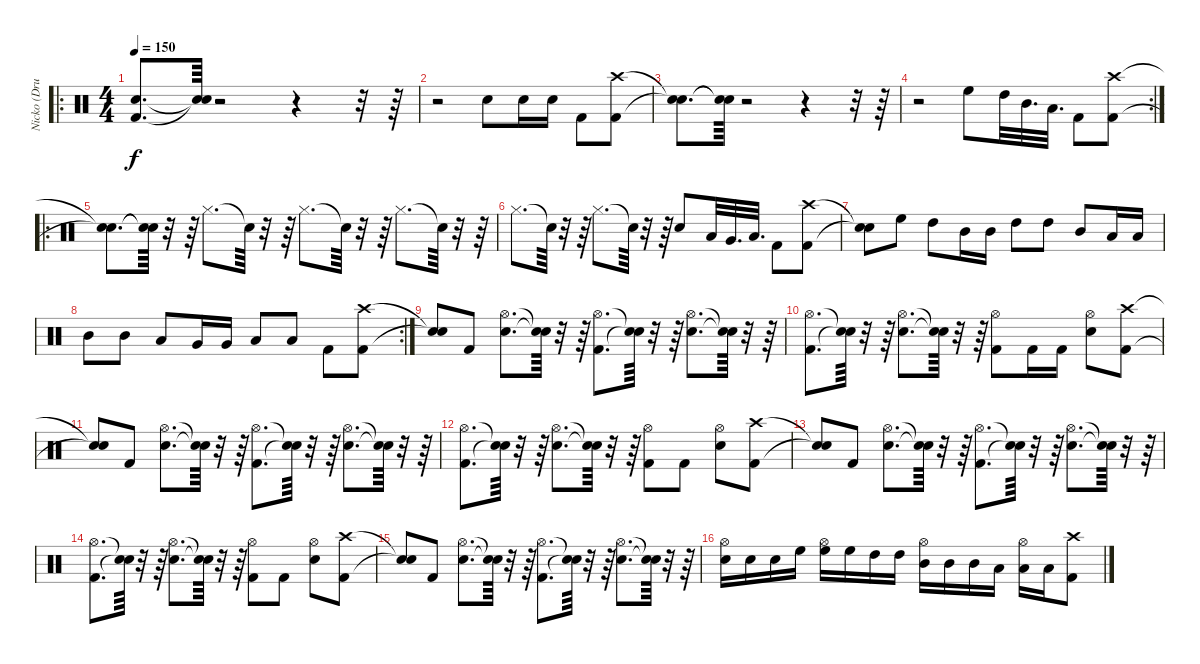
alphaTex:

\track ("Nicko (Drums)" "Nicko (Dru") {instrument percussion}
\staff {score}
\articulation defaults
\ro
\ts (4 4)
\tempo 150
\clef neutral
\ks c
("Kick (hit) 2" "Snare (hit) 2").8{d dy f} ("Snare (hit)"{t} "Snare (hit)"{t}).64 r.2 r.4 r.32 r.64 |
r.2 "Snare (hit) 2".8 "Snare (hit) 2".16 "Snare (hit) 2".16 "Kick (hit) 2".8 ("Kick (hit) 2" "Crash high (hit)").8 |
("Snare (hit)"{t} "Snare (hit)"{t}).8{d} ("Snare (hit)"{t} "Snare (hit)"{t}).64 r.2 r.4 r.32 r.64 |
\rc 2
r.2 "High Floor Tom (hit)".8 "High Tom (hit)".32 "Mid Tom (hit)".32{d} "Low Tom (hit)".32{d} "Kick (hit) 2".8 ("Kick (hit) 2" "Crash high (hit)").8 |
\ro
("Snare (hit)"{t} "Snare (hit)"{t}).8{d} ("Snare (hit)"{t} "Snare (hit)"{t}).64 r.32 r.64 "Hi-Hat (closed)".8{d} "Snare (hit)"{t}.64 r.32 r.64 "Hi-Hat (closed)".8{d} "Snare (hit)"{t}.64 r.32 r.64 "Hi-Hat (closed)".8{d} "Snare (hit)"{t}.64 r.32 r.64 |
"Hi-Hat (closed)".8{d} "Snare (hit)"{t}.64 r.32 r.64 "Hi-Hat (closed)".8{d} "Snare (hit)"{t}.64 r.32 r.64 "Snare (hit) 2".8 "Low Tom (hit)".32 "Very Low Tom (hit)".32{d} "Low Floor Tom (hit)".32{d} "Kick (hit) 2".8 ("Kick (hit) 2" "Crash high (hit)").8 |
("Snare (hit)"{t} "Snare (hit)"{t}).8 "High Floor Tom (hit)".8 "High Tom (hit)".8 "Mid Tom (hit)".16 "Mid Tom (hit)".16 "High Tom (hit)".8 "High Tom (hit)".8 "Mid Tom (hit)".8 "Low Tom (hit)".16 "Low Tom (hit)".16 |
\rc 2 "Mid Tom (hit)".8 "Mid Tom (hit)".8 "Low Tom (hit)".8 "Very Low Tom (hit)".16 "Very Low Tom (hit)".16 "Low Tom (hit)".8 "Low Tom (hit)".8 "Kick (hit) 2".8
("Kick (hit) 2" "Crash high (hit)").8 |
("Snare (hit)"{t} "Snare (hit)"{t}).8 "Kick (hit) 2".8 ("Snare (hit) 2" "Hi-Hat (open)").8{d} ("Snare (hit)"{t} "Snare (hit)"{t}).64 r.32 r.64 ("Kick (hit) 2" "Hi-Hat (open)").8{d} ("Snare (hit)"{t} "Snare (hit)"{t}).64 r.32 r.64 ("Snare (hit) 2" "Hi-Hat (open)").8{d} ("Snare (hit)"{t} "Snare (hit)"{t}).64 r.32 r.64 |
("Kick (hit) 2" "Hi-Hat (open)").8{d} ("Snare (hit)"{t} "Snare (hit)"{t}).64 r.32 r.64 ("Snare (hit) 2" "Hi-Hat (open)").8{d} ("Snare (hit)"{t} "Snare (hit)"{t}).64 r.32 r.64 ("Kick (hit) 2" "Hi-Hat (open)").8 "Kick (hit) 2".16 "Kick (hit) 2".16 ("Snare (hit) 2" "Hi-Hat (open)").8 ("Kick (hit) 2" "Crash high (hit)").8 |
("Snare (hit)"{t} "Snare (hit)"{t}).8 "Kick (hit) 2".8 ("Snare (hit) 2" "Hi-Hat (open)").8{d} ("Snare (hit)"{t} "Snare (hit)"{t}).64 r.32 r.64 ("Kick (hit) 2" "Hi-Hat (open)").8{d} ("Snare (hit)"{t} "Snare (hit)"{t}).64 r.32 r.64 ("Snare (hit) 2" "Hi-Hat (open)").8{d} ("Snare (hit)"{t} "Snare (hit)"{t}).64 r.32 r.64 |
("Kick (hit) 2" "Hi-Hat (open)").8{d} ("Snare (hit)"{t} "Snare (hit)"{t}).64 r.32 r.64 ("Snare (hit) 2" "Hi-Hat (open)").8{d} ("Snare (hit)"{t} "Snare (hit)"{t}).64 r.32 r.64 ("Kick (hit) 2" "Hi-Hat (open)").8 "Kick (hit) 2".8 ("Snare (hit) 2" "Hi-Hat (open)").8 ("Kick (hit) 2" "Crash high (hit)").8 |
("Snare (hit)"{t} "Snare (hit)"{t}).8 "Kick (hit) 2".8 ("Snare (hit) 2" "Hi-Hat (open)").8{d} ("Snare (hit)"{t} "Snare (hit)"{t}).64 r.32 r.64 ("Kick (hit) 2" "Hi-Hat (open)").8{d} ("Snare (hit)"{t} "Snare (hit)"{t}).64 r.32 r.64 ("Snare (hit) 2" "Hi-Hat (open)").8{d} ("Snare (hit)"{t} "Snare (hit)"{t}).64 r.32 r.64 |
("Kick (hit) 2" "Hi-Hat (open)").8{d} ("Snare (hit)"{t} "Snare (hit)"{t}).64 r.32 r.64 ("Snare (hit) 2" "Hi-Hat (open)").8{d} ("Snare (hit)"{t} "Snare (hit)"{t}).64 r.32 r.64 ("Kick (hit) 2" "Hi-Hat (open)").8 "Kick (hit) 2".8 ("Snare (hit) 2" "Hi-Hat (open)").8 ("Kick (hit) 2" "Crash high (hit)").8 |
("Snare (hit)"{t} "Snare (hit)"{t}).8 "Kick (hit) 2".8 ("Snare (hit) 2" "Hi-Hat (open)").8{d} ("Snare (hit)"{t} "Snare (hit)"{t}).64 r.32 r.64 ("Kick (hit) 2" "Hi-Hat (open)").8{d} ("Snare (hit)"{t} "Snare (hit)"{t}).64 r.32 r.64 ("Snare (hit) 2" "Hi-Hat (open)").8{d} ("Snare (hit)"{t} "Snare (hit)"{t}).64 r.32 r.64 |
("Snare (hit) 2" "Hi-Hat (open)").16 "Snare (hit) 2".16 "Snare (hit) 2".16 "High Floor Tom (hit)".16 ("Hi-Hat (open)" "High Floor Tom (hit)").16 "High Floor Tom (hit)".16 "High Tom (hit)".16 "High Tom (hit)".16 ("Hi-Hat (open)" "Mid Tom (hit)").16 "Mid Tom (hit)".16 "Mid Tom (hit)".16 "Low Tom (hit)".16 ("Low Tom (hit)" "Hi-Hat (open)").16 "Low Tom (hit)".16 ("Kick (hit) 2" "Crash high (hit)").8
